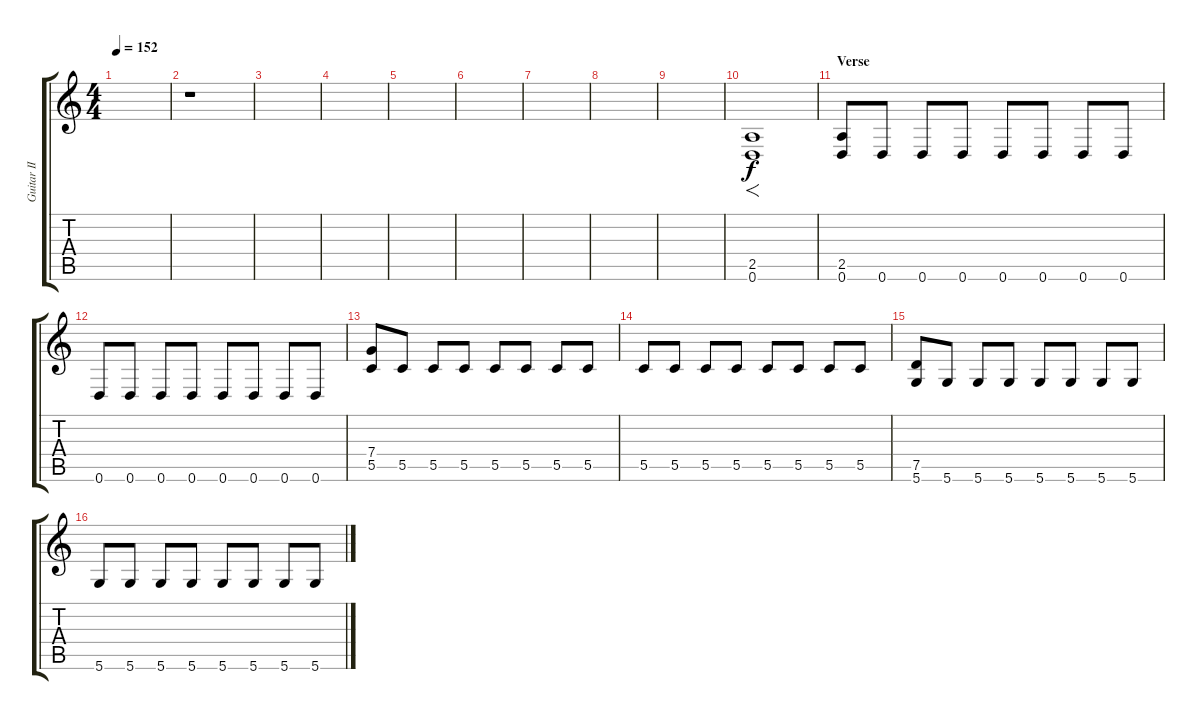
\track ("Guitar II " "Guitar II ") {instrument distortionguitar}
\staff {score tabs}
\tuning (D4 A3 F3 C3 G2 D2) {hide}
\ts (4 4)
\tempo 152
\clef g2
\ks c
|
r.1 |
|
|
|
|
|
|
|
(2.5 0.6).1{f} |
\section ("" "Verse")
(2.5 0.6).8 0.6.8 0.6.8 0.6.8 0.6.8 0.6.8 0.6.8 0.6.8 |
0.6.8 0.6.8 0.6.8 0.6.8 0.6.8 0.6.8 0.6.8 0.6.8 |
(7.4 5.5).8 5.5.8 5.5.8 5.5.8 5.5.8 5.5.8 5.5.8 5.5.8 |
5.5.8 5.5.8 5.5.8 5.5.8 5.5.8 5.5.8 5.5.8 5.5.8 |
(7.5 5.6).8 5.6.8 5.6.8 5.6.8 5.6.8 5.6.8 5.6.8 5.6.8 |
5.6.8 5.6.8 5.6.8 5.6.8 5.6.8 5.6.8 5.6.8 5.6.8
